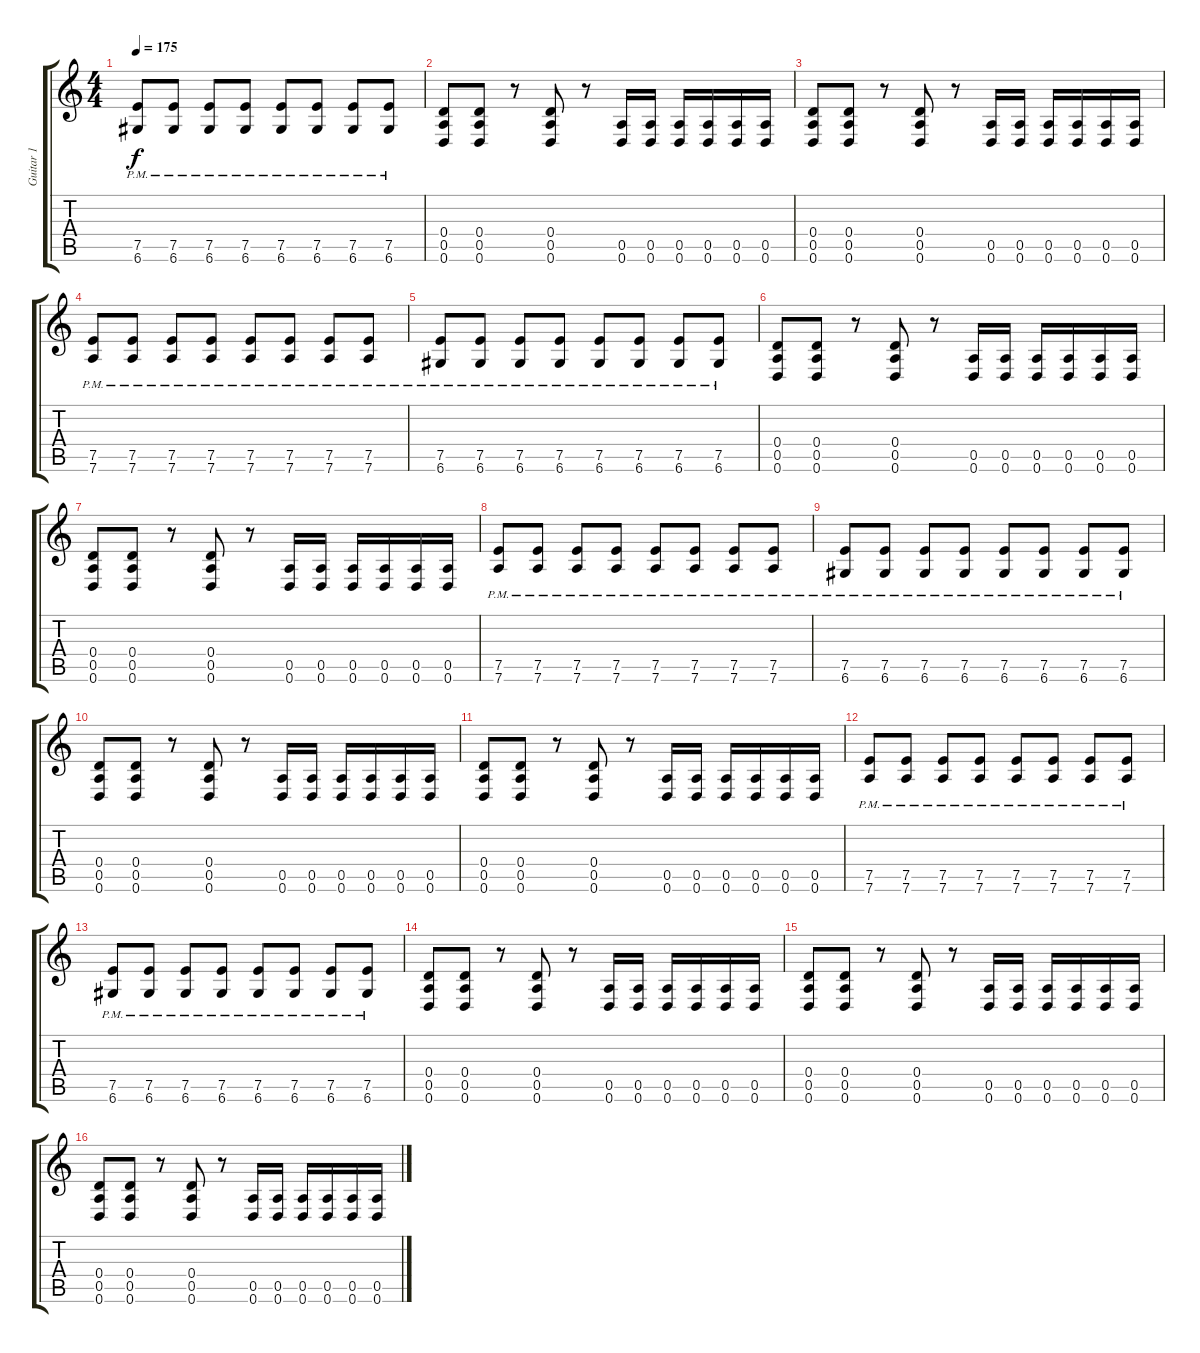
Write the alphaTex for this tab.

\track ("Guitar 1" "Guitar 1") {instrument distortionguitar}
\staff {score tabs}
\tuning (E4 B3 G3 D3 A2 D2) {hide}
\ts (4 4)
\tempo 175
\clef g2
\ks c
(7.5{pm} 6.6{pm}).8{dy f} (7.5{pm} 6.6{pm}).8 (7.5{pm} 6.6{pm}).8 (7.5{pm} 6.6{pm}).8 (7.5{pm} 6.6{pm}).8 (7.5{pm} 6.6{pm}).8 (7.5{pm} 6.6{pm}).8 (7.5{pm} 6.6{pm}).8 |
(0.4 0.5 0.6).8 (0.4 0.5 0.6).8 r.8 (0.4 0.5 0.6).8 r.8 (0.5 0.6).16 (0.5 0.6).16 (0.5 0.6).16 (0.5 0.6).16 (0.5 0.6).16 (0.5 0.6).16 |
(0.4 0.5 0.6).8 (0.4 0.5 0.6).8 r.8 (0.4 0.5 0.6).8 r.8 (0.5 0.6).16 (0.5 0.6).16 (0.5 0.6).16 (0.5 0.6).16 (0.5 0.6).16 (0.5 0.6).16 |
(7.5{pm} 7.6{pm}).8 (7.5{pm} 7.6{pm}).8 (7.5{pm} 7.6{pm}).8 (7.5{pm} 7.6{pm}).8 (7.5{pm} 7.6{pm}).8 (7.5{pm} 7.6{pm}).8 (7.5{pm} 7.6{pm}).8 (7.5{pm} 7.6{pm}).8 |
(7.5{pm} 6.6{pm}).8 (7.5{pm} 6.6{pm}).8 (7.5{pm} 6.6{pm}).8 (7.5{pm} 6.6{pm}).8 (7.5{pm} 6.6{pm}).8 (7.5{pm} 6.6{pm}).8 (7.5{pm} 6.6{pm}).8 (7.5{pm} 6.6{pm}).8 |
(0.4 0.5 0.6).8 (0.4 0.5 0.6).8 r.8 (0.4 0.5 0.6).8 r.8 (0.5 0.6).16 (0.5 0.6).16 (0.5 0.6).16 (0.5 0.6).16 (0.5 0.6).16 (0.5 0.6).16 |
(0.4 0.5 0.6).8 (0.4 0.5 0.6).8 r.8 (0.4 0.5 0.6).8 r.8 (0.5 0.6).16 (0.5 0.6).16 (0.5 0.6).16 (0.5 0.6).16 (0.5 0.6).16 (0.5 0.6).16 |
(7.5{pm} 7.6{pm}).8 (7.5{pm} 7.6{pm}).8 (7.5{pm} 7.6{pm}).8 (7.5{pm} 7.6{pm}).8 (7.5{pm} 7.6{pm}).8 (7.5{pm} 7.6{pm}).8 (7.5{pm} 7.6{pm}).8 (7.5{pm} 7.6{pm}).8 |
(7.5{pm} 6.6{pm}).8 (7.5{pm} 6.6{pm}).8 (7.5{pm} 6.6{pm}).8 (7.5{pm} 6.6{pm}).8 (7.5{pm} 6.6{pm}).8 (7.5{pm} 6.6{pm}).8 (7.5{pm} 6.6{pm}).8 (7.5{pm} 6.6{pm}).8 |
(0.4 0.5 0.6).8 (0.4 0.5 0.6).8 r.8 (0.4 0.5 0.6).8 r.8 (0.5 0.6).16 (0.5 0.6).16 (0.5 0.6).16 (0.5 0.6).16 (0.5 0.6).16 (0.5 0.6).16 |
(0.4 0.5 0.6).8 (0.4 0.5 0.6).8 r.8 (0.4 0.5 0.6).8 r.8 (0.5 0.6).16 (0.5 0.6).16 (0.5 0.6).16 (0.5 0.6).16 (0.5 0.6).16 (0.5 0.6).16 |
(7.5{pm} 7.6{pm}).8 (7.5{pm} 7.6{pm}).8 (7.5{pm} 7.6{pm}).8 (7.5{pm} 7.6{pm}).8 (7.5{pm} 7.6{pm}).8 (7.5{pm} 7.6{pm}).8 (7.5{pm} 7.6{pm}).8 (7.5{pm} 7.6{pm}).8 |
(7.5{pm} 6.6{pm}).8 (7.5{pm} 6.6{pm}).8 (7.5{pm} 6.6{pm}).8 (7.5{pm} 6.6{pm}).8 (7.5{pm} 6.6{pm}).8 (7.5{pm} 6.6{pm}).8 (7.5{pm} 6.6{pm}).8 (7.5{pm} 6.6{pm}).8 |
(0.4 0.5 0.6).8 (0.4 0.5 0.6).8 r.8 (0.4 0.5 0.6).8 r.8 (0.5 0.6).16 (0.5 0.6).16 (0.5 0.6).16 (0.5 0.6).16 (0.5 0.6).16 (0.5 0.6).16 |
(0.4 0.5 0.6).8 (0.4 0.5 0.6).8 r.8 (0.4 0.5 0.6).8 r.8 (0.5 0.6).16 (0.5 0.6).16 (0.5 0.6).16 (0.5 0.6).16 (0.5 0.6).16 (0.5 0.6).16 |
(0.4 0.5 0.6).8 (0.4 0.5 0.6).8 r.8 (0.4 0.5 0.6).8 r.8 (0.5 0.6).16 (0.5 0.6).16 (0.5 0.6).16 (0.5 0.6).16 (0.5 0.6).16 (0.5 0.6).16
